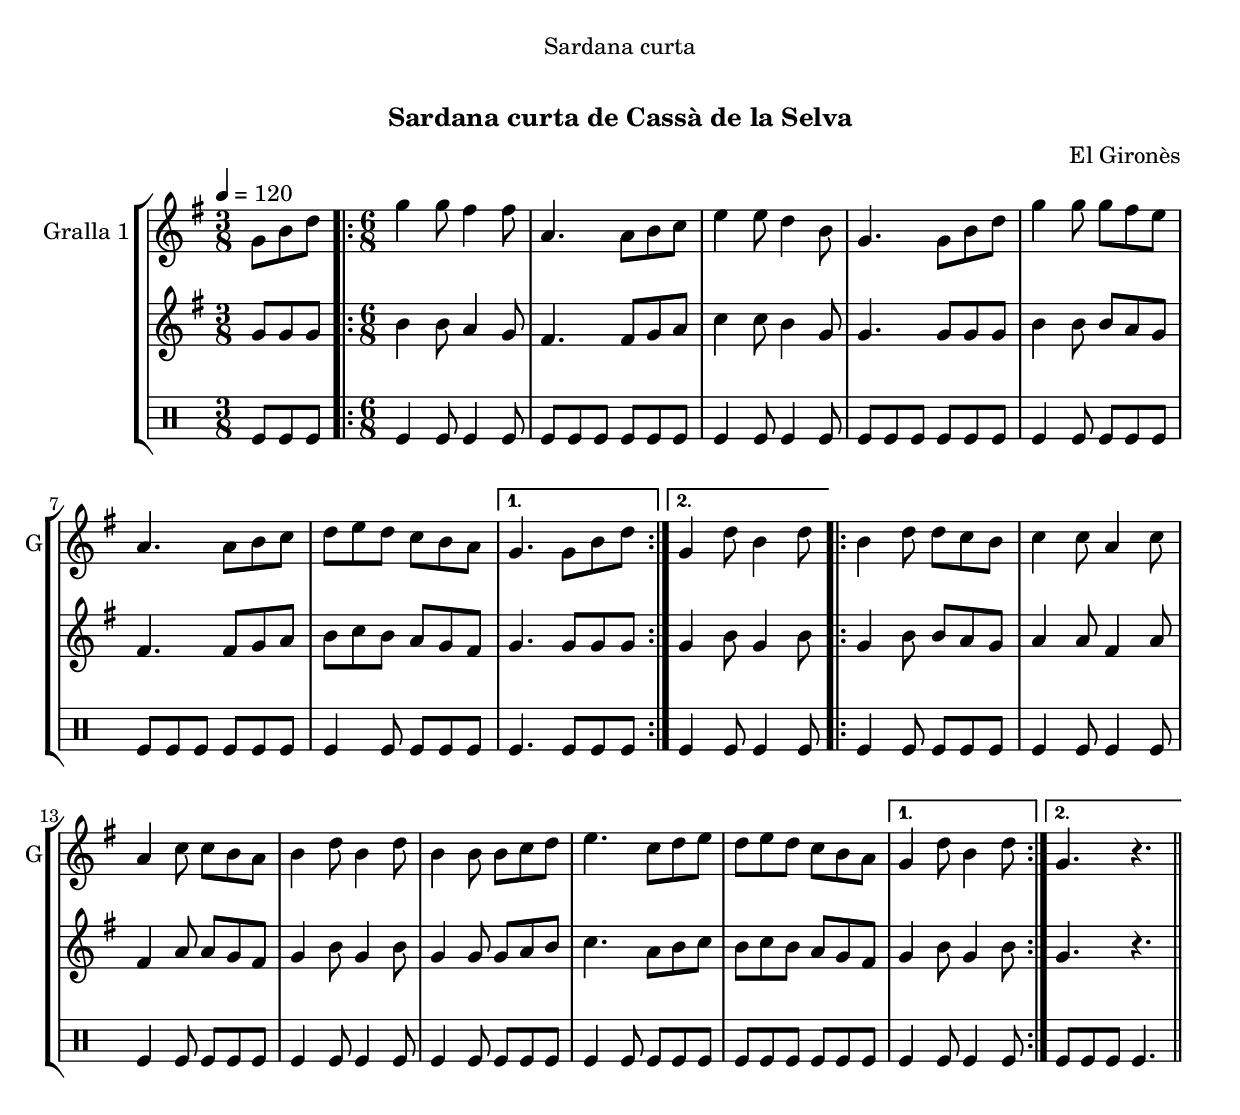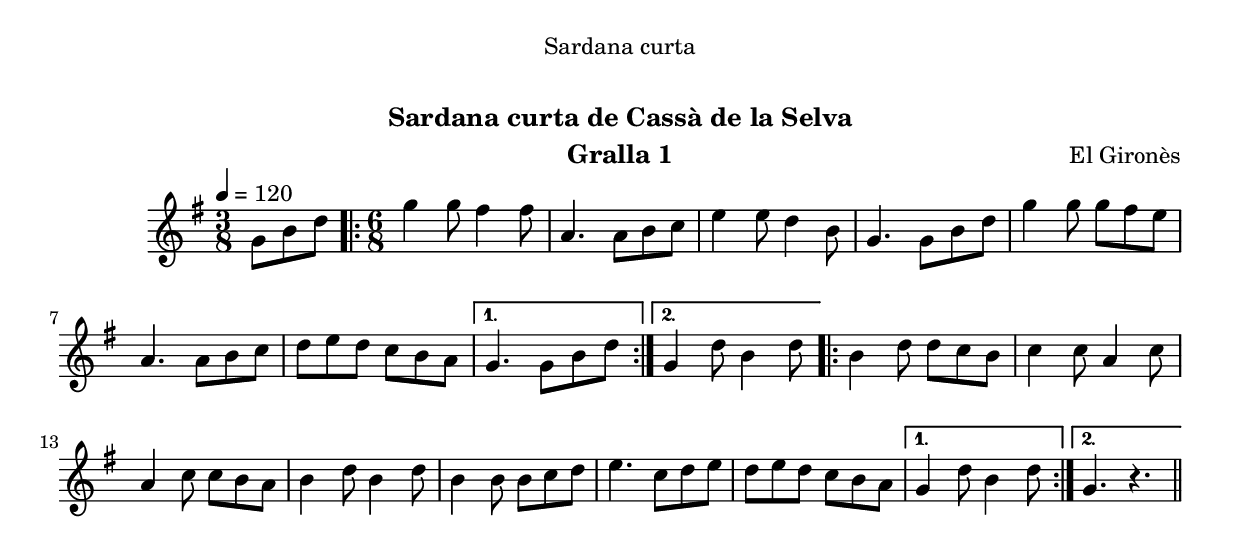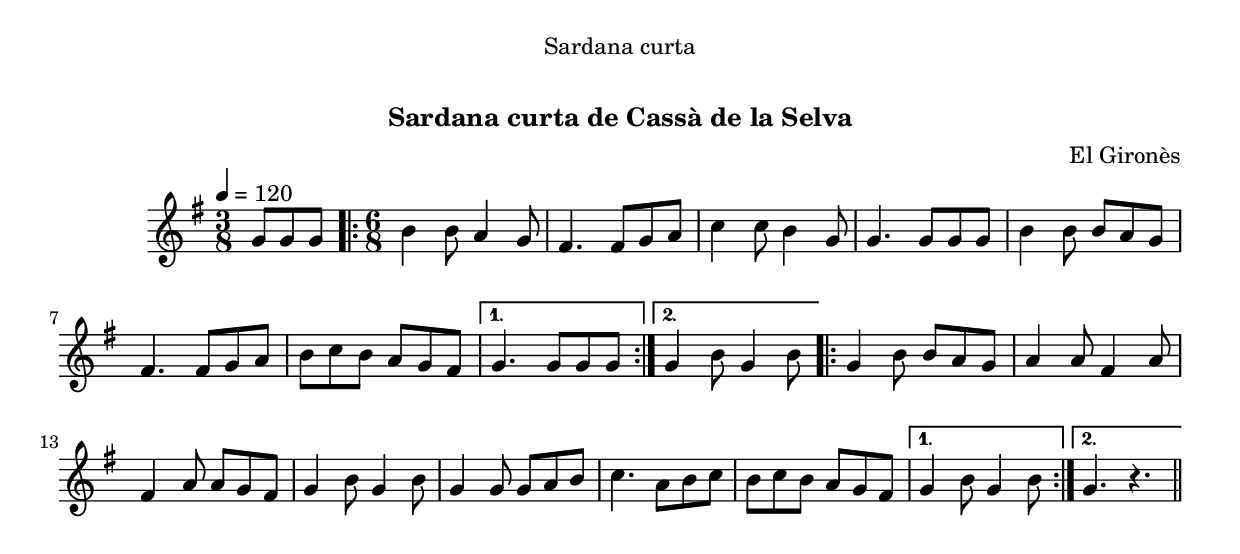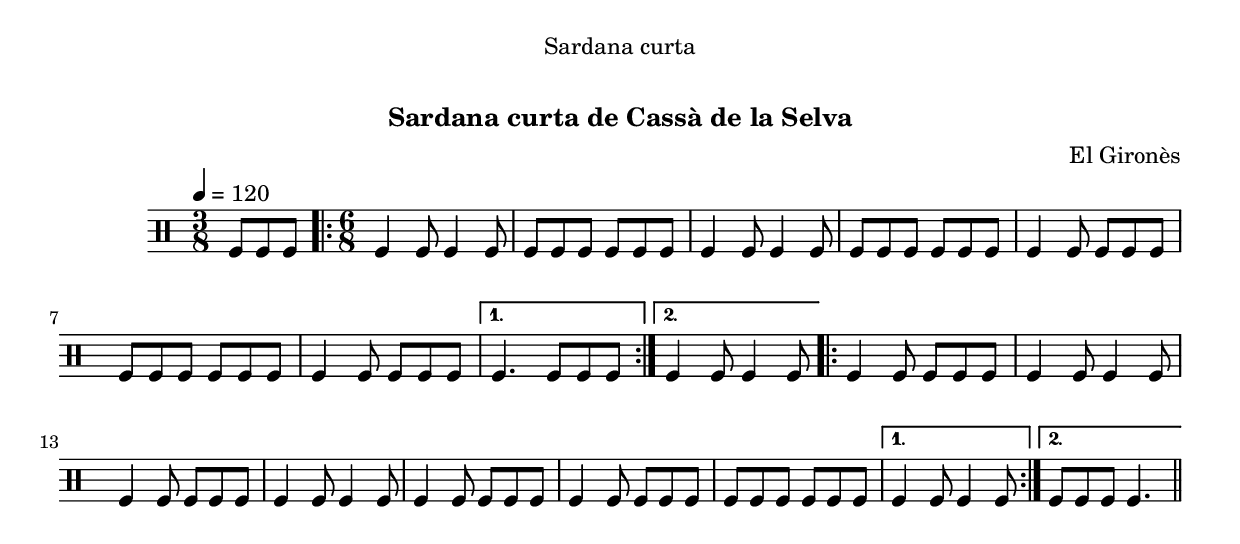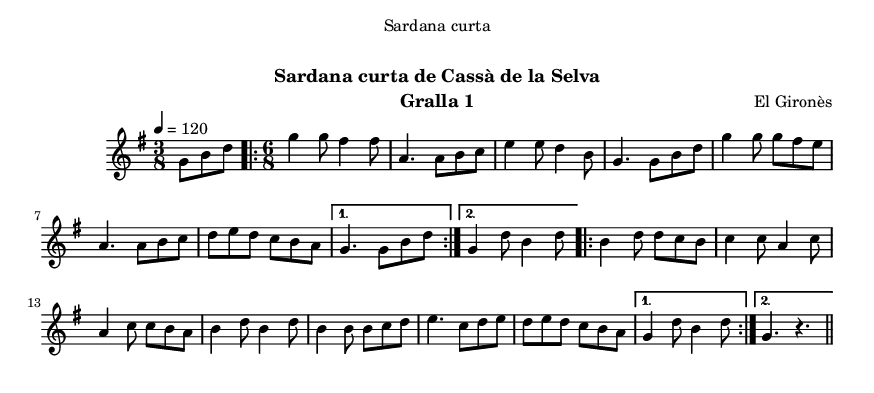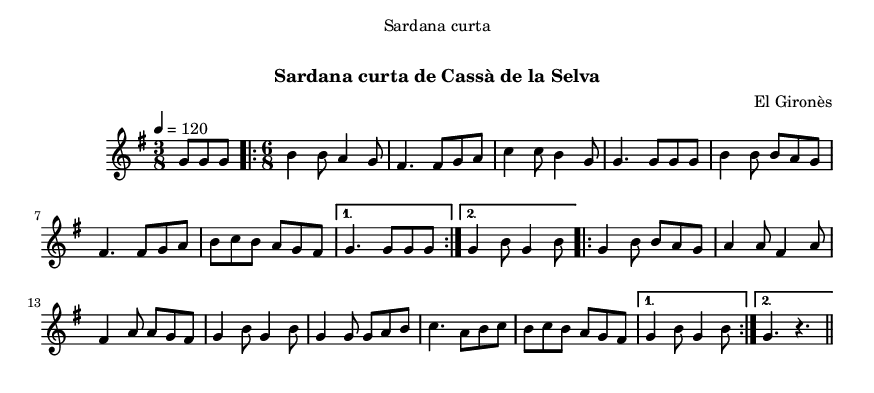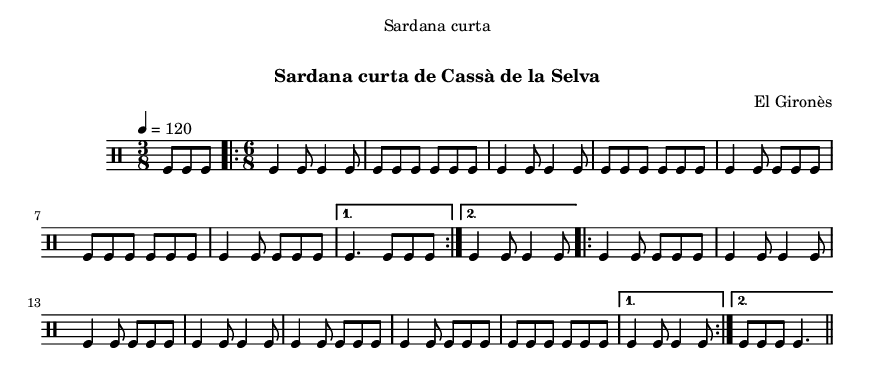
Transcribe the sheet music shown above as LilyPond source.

\version "2.16.0"

\header {
  dedication="Sardana curta"
  title="  "
  subtitle="Sardana curta de Cassà de la Selva"
  subsubtitle=""
  poet=""
  meter=""
  piece=""
  composer="El Gironès"
  arranger=""
  opus=""
  instrument=""
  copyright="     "
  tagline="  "
}

liniaroAa =
\relative g'
{
  \tempo 4=120
  \clef treble
  \key g \major
  \time 3/8
  g8 b d  |
  \time 6/8   \repeat volta 2 { g4 g8 fis4 fis8  |
  a,4. a8 b c  |
  e4 e8 d4 b8  |
  %05
  g4. g8 b d  |
  g4 g8 g fis e  |
  a,4. a8 b c  |
  d8 e d c b a }
  \alternative { { g4. g8 b d }
  %10
  { g,4 d'8 b4 d8 } }
  \repeat volta 2 { b4 d8 d c b  |
  c4 c8 a4 c8  |
  a4 c8 c b a  |
  b4 d8 b4 d8  |
  %15
  b4 b8 b c d  |
  e4. c8 d e  |
  d8 e d c b a }
  \alternative { { g4 d'8 b4 d8 }
  { g,4. r } } \bar "||"
}

liniaroAb =
\relative g'
{
  \tempo 4=120
  \clef treble
  \key g \major
  \time 3/8
  g8 g g  |
  \time 6/8   \repeat volta 2 { b4 b8 a4 g8  |
  fis4. fis8 g a  |
  c4 c8 b4 g8  |
  %05
  g4. g8 g g  |
  b4 b8 b a g  |
  fis4. fis8 g a  |
  b8 c b a g fis }
  \alternative { { g4. g8 g g }
  %10
  { g4 b8 g4 b8 } }
  \repeat volta 2 { g4 b8 b a g  |
  a4 a8 fis4 a8  |
  fis4 a8 a g fis  |
  g4 b8 g4 b8  |
  %15
  g4 g8 g a b  |
  c4. a8 b c  |
  b8 c b a g fis }
  \alternative { { g4 b8 g4 b8 }
  { g4. r } } \bar "||"
}

liniaroAc =
\drummode
{
  \tempo 4=120
  \time 3/8
  tomfl8 tomfl tomfl  |
  \time 6/8   \repeat volta 2 { tomfl4 tomfl8 tomfl4 tomfl8  |
  tomfl8 tomfl tomfl tomfl tomfl tomfl  |
  tomfl4 tomfl8 tomfl4 tomfl8  |
  %05
  tomfl8 tomfl tomfl tomfl tomfl tomfl  |
  tomfl4 tomfl8 tomfl tomfl tomfl  |
  tomfl8 tomfl tomfl tomfl tomfl tomfl  |
  tomfl4 tomfl8 tomfl tomfl tomfl }
  \alternative { { tomfl4. tomfl8 tomfl tomfl }
  %10
  { tomfl4 tomfl8 tomfl4 tomfl8 } }
  \repeat volta 2 { tomfl4 tomfl8 tomfl tomfl tomfl  |
  tomfl4 tomfl8 tomfl4 tomfl8  |
  tomfl4 tomfl8 tomfl tomfl tomfl  |
  tomfl4 tomfl8 tomfl4 tomfl8  |
  %15
  tomfl4 tomfl8 tomfl tomfl tomfl  |
  tomfl4 tomfl8 tomfl tomfl tomfl  |
  tomfl8 tomfl tomfl tomfl tomfl tomfl }
  \alternative { { tomfl4 tomfl8 tomfl4 tomfl8 }
  { tomfl8 tomfl tomfl tomfl4. } } \bar "||"
}

\book {

\paper {
  print-page-number = false
}

\bookpart {
  \score {
    \new StaffGroup {
      \override Score.RehearsalMark #'self-alignment-X = #LEFT
      <<
        \new Staff \with {instrumentName = #"Gralla 1" shortInstrumentName = #"G"} \liniaroAa
        \new Staff \with {instrumentName = #"" shortInstrumentName = #" "} \liniaroAb
        \new DrumStaff \with {instrumentName = #"" shortInstrumentName = #" "} \liniaroAc
      >>
    }
    \layout {}
  }\score { \unfoldRepeats
    \new StaffGroup {
      \override Score.RehearsalMark #'self-alignment-X = #LEFT
      <<
        \new Staff \with {instrumentName = #"Gralla 1" shortInstrumentName = #"G"} \liniaroAa
        \new Staff \with {instrumentName = #"" shortInstrumentName = #" "} \liniaroAb
        \new DrumStaff \with {instrumentName = #"" shortInstrumentName = #" "} \liniaroAc
      >>
    }
    \midi {}
  }
}

\bookpart {
  \header {instrument="Gralla 1"}
  \score {
    \new StaffGroup {
      \override Score.RehearsalMark #'self-alignment-X = #LEFT
      <<
        \new Staff \liniaroAa
      >>
    }
    \layout {}
  }\score { \unfoldRepeats
    \new StaffGroup {
      \override Score.RehearsalMark #'self-alignment-X = #LEFT
      <<
        \new Staff \liniaroAa
      >>
    }
    \midi {}
  }
}

\bookpart {
  \header {instrument=""}
  \score {
    \new StaffGroup {
      \override Score.RehearsalMark #'self-alignment-X = #LEFT
      <<
        \new Staff \liniaroAb
      >>
    }
    \layout {}
  }\score { \unfoldRepeats
    \new StaffGroup {
      \override Score.RehearsalMark #'self-alignment-X = #LEFT
      <<
        \new Staff \liniaroAb
      >>
    }
    \midi {}
  }
}

\bookpart {
  \header {instrument=""}
  \score {
    \new StaffGroup {
      \override Score.RehearsalMark #'self-alignment-X = #LEFT
      <<
        \new DrumStaff \liniaroAc
      >>
    }
    \layout {}
  }\score { \unfoldRepeats
    \new StaffGroup {
      \override Score.RehearsalMark #'self-alignment-X = #LEFT
      <<
        \new DrumStaff \liniaroAc
      >>
    }
    \midi {}
  }
}

}

\book {

\paper {
  print-page-number = false
  #(set-paper-size "a6landscape")
  #(layout-set-staff-size 14)
}

\bookpart {
  \header {instrument="Gralla 1"}
  \score {
    \new StaffGroup {
      \override Score.RehearsalMark #'self-alignment-X = #LEFT
      <<
        \new Staff \liniaroAa
      >>
    }
    \layout {}
  }
}

\bookpart {
  \header {instrument=""}
  \score {
    \new StaffGroup {
      \override Score.RehearsalMark #'self-alignment-X = #LEFT
      <<
        \new Staff \liniaroAb
      >>
    }
    \layout {}
  }
}

\bookpart {
  \header {instrument=""}
  \score {
    \new StaffGroup {
      \override Score.RehearsalMark #'self-alignment-X = #LEFT
      <<
        \new DrumStaff \liniaroAc
      >>
    }
    \layout {}
  }
}

}

